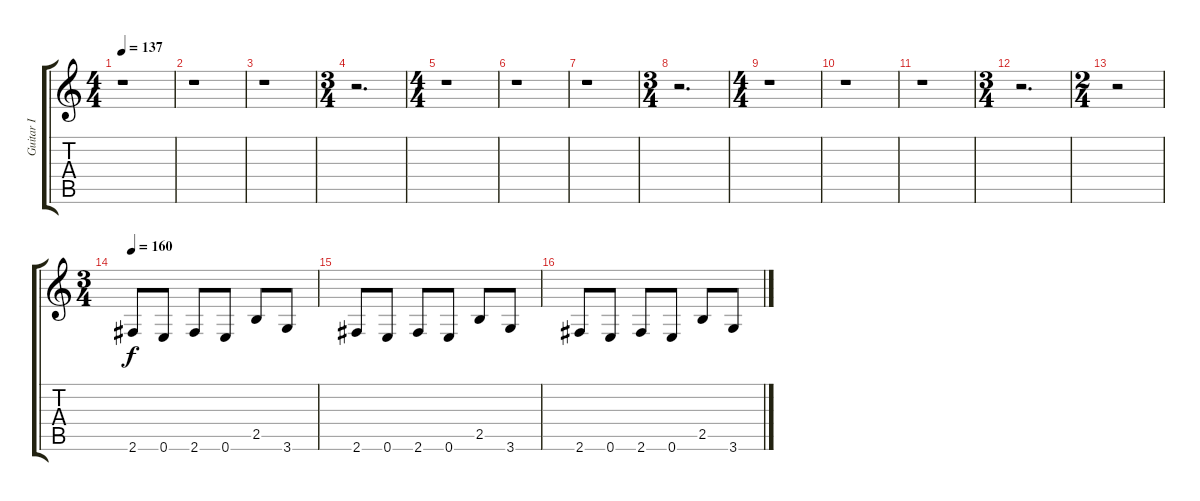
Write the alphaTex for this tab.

\track ("Guitar I" "Guitar I") {instrument distortionguitar}
\staff {score tabs}
\tuning (E4 B3 G3 D3 A2 E2) {hide}
\ts (4 4)
\tempo 137
\clef g2
\ks c
r.1{dy f} |
r.1 |
r.1 |
\ts (3 4)
r.2{d} |
\ts (4 4)
r.1 |
r.1 |
r.1 |
\ts (3 4)
r.2{d} |
\ts (4 4)
r.1 |
r.1 |
r.1 |
\ts (3 4)
r.2{d} |
\ts (2 4)
r.2 |
\ts (3 4)
\tempo 160
2.6.8 0.6.8 2.6.8 0.6.8 2.5.8 3.6.8 |
2.6.8 0.6.8 2.6.8 0.6.8 2.5.8 3.6.8 |
2.6.8 0.6.8 2.6.8 0.6.8 2.5.8 3.6.8
